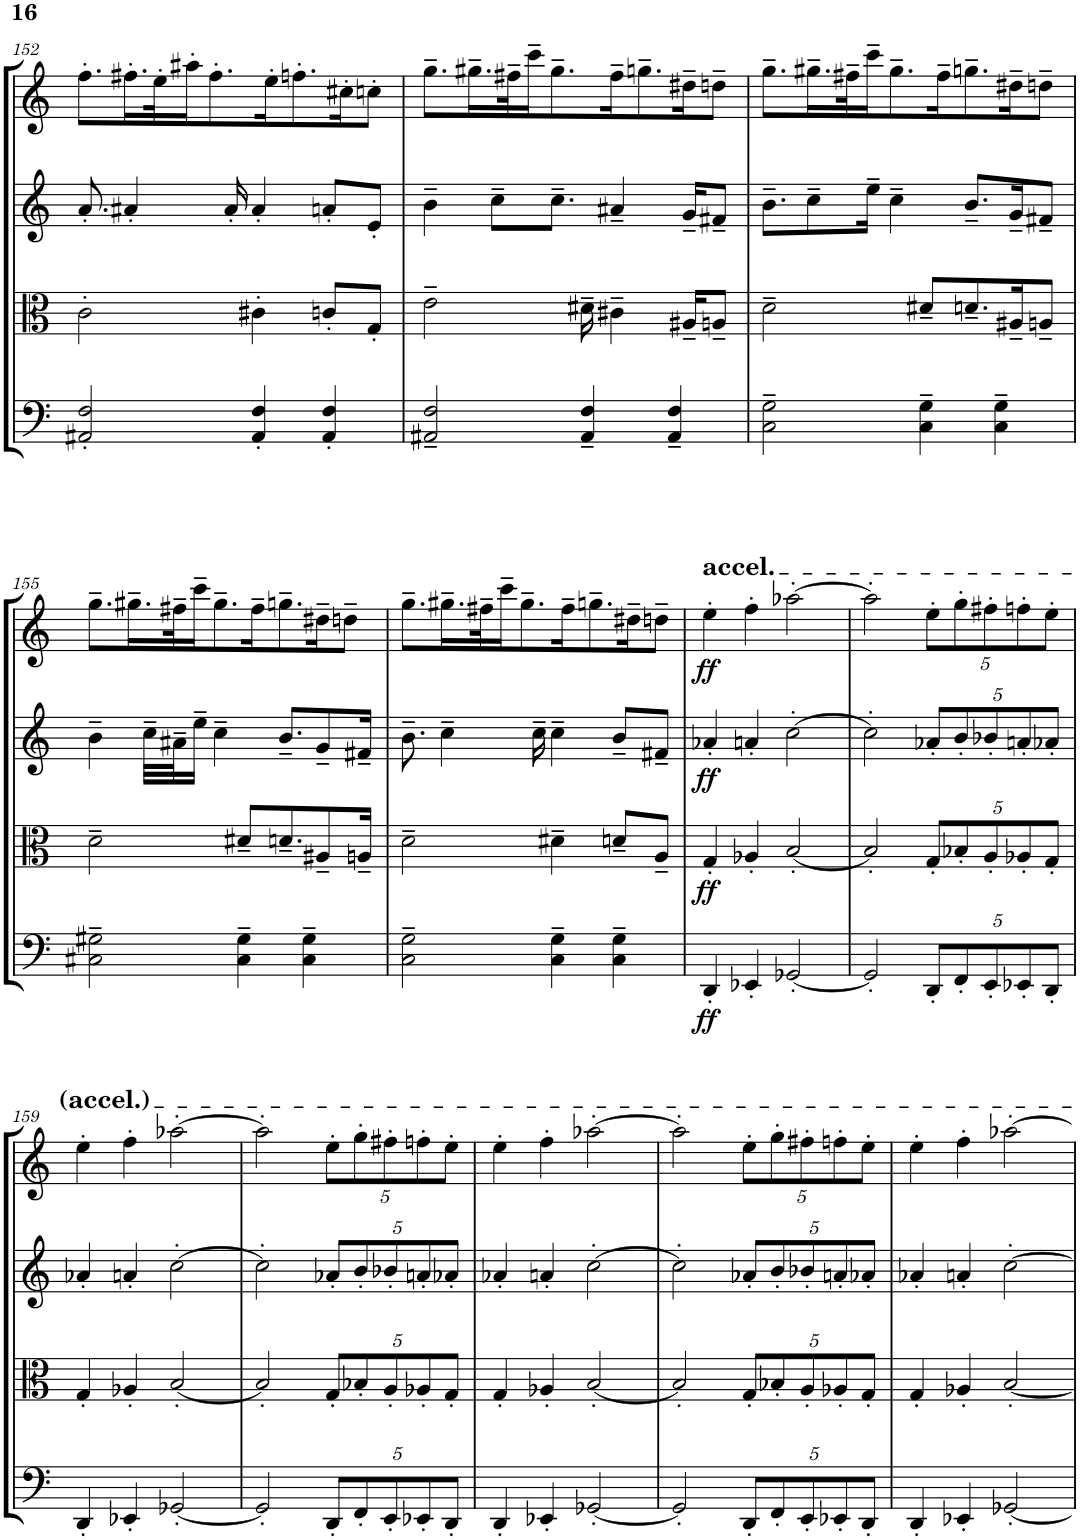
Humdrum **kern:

**kern	**dynam	**kern	**dynam	**kern	**dynam	**kern	**dynam
*part4	*part4	*part3	*part3	*part2	*part2	*part1	*part1
*staff4	*staff4	*staff3	*staff3	*staff2	*staff2	*staff1	*staff1
*I"Violoncello	*	*I"Viola	*	*I"Violin II	*	*I"Violin I	*
*I'Vc	*	*I'Vla	*	*I'Vln	*	*I'Vln	*
!!LO:PB:g=z
*clefF4	*	*clefC3	*	*clefG2	*	*clefG2	*
*k[]	*	*k[]	*	*k[]	*	*k[]	*
*M4/4	*	*M4/4	*	*M4/4	*	*M4/4	*
=152	=152	=152	=152	=152	=152	=152	=152
2AA#X/' 2F/'	.	2c'\	.	8.a'/	.	8.ff'\L	.
.	.	.	.	4a#X'/	.	16.ff#X'\L	.
.	.	.	.	.	.	32ee'\K	.
.	.	.	.	.	.	16aa#X'\J	.
.	.	.	.	.	.	8.ff#'\	.
.	.	.	.	16a#'/	.	.	.
4AA#/' 4F/'	.	4c#X'\	.	4a#'/	.	.	.
.	.	.	.	.	.	16ee'\K	.
.	.	.	.	.	.	8.ffn'\	.
4AA#/' 4F/'	.	8cn'/L	.	8an'/L	.	.	.
.	.	.	.	.	.	16cc#X'\K	.
.	.	8G'/J	.	8e'/J	.	8ccn'\J	.
=153	=153	=153	=153	=153	=153	=153	=153
2AA#X/~ 2F/~	.	2e~\	.	4b~\	.	8.gg~\L	.
.	.	.	.	.	.	16.gg#X~\L	.
.	.	.	.	8cc~\L	.	.	.
.	.	.	.	.	.	32ff#X~\K	.
.	.	.	.	.	.	16ccc~\J	.
.	.	.	.	8.cc~\J	.	8.gg#~\	.
4AA#/~ 4F/~	.	16d#X~\	.	.	.	.	.
.	.	4c#X~\	.	4a#X~/	.	16ff#~\K	.
.	.	.	.	.	.	8.ggn~\	.
4AA#/~ 4F/~	.	.	.	.	.	.	.
.	.	16A#X~/KL	.	16g~/KL	.	16dd#X~\K	.
.	.	8An~/J	.	8f#X~/J	.	8ddn~\J	.
=154	=154	=154	=154	=154	=154	=154	=154
2C\~ 2G\~	.	2d~\	.	8.b~\L	.	8.gg~\L	.
.	.	.	.	8cc~\	.	16.gg#X~\L	.
.	.	.	.	.	.	32ff#X~\K	.
.	.	.	.	16ee~\Jk	.	16ccc~\J	.
.	.	.	.	4cc~\	.	8.gg#~\	.
4C\~ 4G\~	.	8d#X~/L	.	.	.	.	.
.	.	.	.	.	.	16ff#~\K	.
.	.	8.dn~/	.	8.b~/L	.	8.ggn~\	.
4C\~ 4G\~	.	.	.	.	.	.	.
.	.	16A#X~/K	.	16g~/K	.	16dd#X~\K	.
.	.	8An~/J	.	8f#X~/J	.	8ddn~\J	.
!!LO:LB:g=z
=155	=155	=155	=155	=155	=155	=155	=155
2C#X\~ 2G#X\~	.	2d~\	.	4b~\	.	8.gg~\L	.
.	.	.	.	.	.	16.gg#X~\L	.
.	.	.	.	32cc~\LLL	.	.	.
.	.	.	.	32a#X~\J	.	32ff#X~\K	.
.	.	.	.	16ee~\JJ	.	16ccc~\J	.
.	.	.	.	4cc~\	.	8.gg#~\	.
4C#\~ 4G#\~	.	8d#X~/L	.	.	.	.	.
.	.	.	.	.	.	16ff#~\K	.
.	.	8.dn~/	.	8.b~/L	.	8.ggn~\	.
4C#\~ 4G#\~	.	.	.	.	.	.	.
.	.	8A#X~/	.	8g~/	.	16dd#X~\K	.
.	.	.	.	.	.	8ddn~\J	.
.	.	16An~/Jk	.	16f#X~/Jk	.	.	.
=156	=156	=156	=156	=156	=156	=156	=156
2C\~ 2G\~	.	2d~\	.	8.b~\	.	8.gg~\L	.
.	.	.	.	4cc~\	.	16.gg#X~\L	.
.	.	.	.	.	.	32ff#X~\K	.
.	.	.	.	.	.	16ccc~\J	.
.	.	.	.	.	.	8.gg#~\	.
.	.	.	.	16cc~\	.	.	.
4C\~ 4G\~	.	4d#X~\	.	4cc~\	.	.	.
.	.	.	.	.	.	16ff#~\K	.
.	.	.	.	.	.	8.ggn~\	.
4C\~ 4G\~	.	8dn~/L	.	8b~/L	.	.	.
.	.	.	.	.	.	16dd#X~\K	.
.	.	8A~/J	.	8f#X~/J	.	8ddn~\J	.
=157	=157	=157	=157	=157	=157	=157	=157
!	!	!	!	!	!	!LO:TX:a:t=accel.	!
!	!LO:DY:b	!	!LO:DY:b	!	!LO:DY:b	!	!LO:DY:b
4DD'/	ff	4G'/	ff	4a-X'/	ff	4ee'\	ff
4EE-X'/	.	4A-X'/	.	4an'/	.	4ff'\	.
[2GG-X'/	.	[2B'/	.	[2cc'\	.	[2aa-X'\	.
=158	=158	=158	=158	=158	=158	=158	=158
2GG-'/]	.	2B'/]	.	2cc'\]	.	2aa-'\]	.
*Xbrackettup	*	*Xbrackettup	*	*Xbrackettup	*	*Xbrackettup	*
10DD'/L	.	10G'/L	.	10a-X'/L	.	10ee'\L	.
10FF'/	.	10B-X'/	.	10b'/	.	10gg'\	.
10EE'/	.	10A'/	.	10b-X'/	.	10ff#X'\	.
10EE-X'/	.	10A-X'/	.	10an'/	.	10ffn'\	.
10DD'/J	.	10G'/J	.	10a-X'/J	.	10ee'\J	.
!!LO:LB:g=z
=159	=159	=159	=159	=159	=159	=159	=159
4DD'/	.	4G'/	.	4a-X'/	.	4ee'\	.
4EE-X'/	.	4A-X'/	.	4an'/	.	4ff'\	.
[2GG-X'/	.	[2B'/	.	[2cc'\	.	[2aa-X'\	.
=160	=160	=160	=160	=160	=160	=160	=160
2GG-'/]	.	2B'/]	.	2cc'\]	.	2aa-'\]	.
10DD'/L	.	10G'/L	.	10a-X'/L	.	10ee'\L	.
10FF'/	.	10B-X'/	.	10b'/	.	10gg'\	.
10EE'/	.	10A'/	.	10b-X'/	.	10ff#X'\	.
10EE-X'/	.	10A-X'/	.	10an'/	.	10ffn'\	.
10DD'/J	.	10G'/J	.	10a-X'/J	.	10ee'\J	.
=161	=161	=161	=161	=161	=161	=161	=161
4DD'/	.	4G'/	.	4a-X'/	.	4ee'\	.
4EE-X'/	.	4A-X'/	.	4an'/	.	4ff'\	.
[2GG-X'/	.	[2B'/	.	[2cc'\	.	[2aa-X'\	.
=162	=162	=162	=162	=162	=162	=162	=162
2GG-'/]	.	2B'/]	.	2cc'\]	.	2aa-'\]	.
10DD'/L	.	10G'/L	.	10a-X'/L	.	10ee'\L	.
10FF'/	.	10B-X'/	.	10b'/	.	10gg'\	.
10EE'/	.	10A'/	.	10b-X'/	.	10ff#X'\	.
10EE-X'/	.	10A-X'/	.	10an'/	.	10ffn'\	.
10DD'/J	.	10G'/J	.	10a-X'/J	.	10ee'\J	.
=163	=163	=163	=163	=163	=163	=163	=163
4DD'/	.	4G'/	.	4a-X'/	.	4ee'\	.
4EE-X'/	.	4A-X'/	.	4an'/	.	4ff'\	.
[2GG-X'/	.	[2B'/	.	[2cc'\	.	[2aa-X'\	.
=	=	=	=	=	=	=	=
*-	*-	*-	*-	*-	*-	*-	*-
